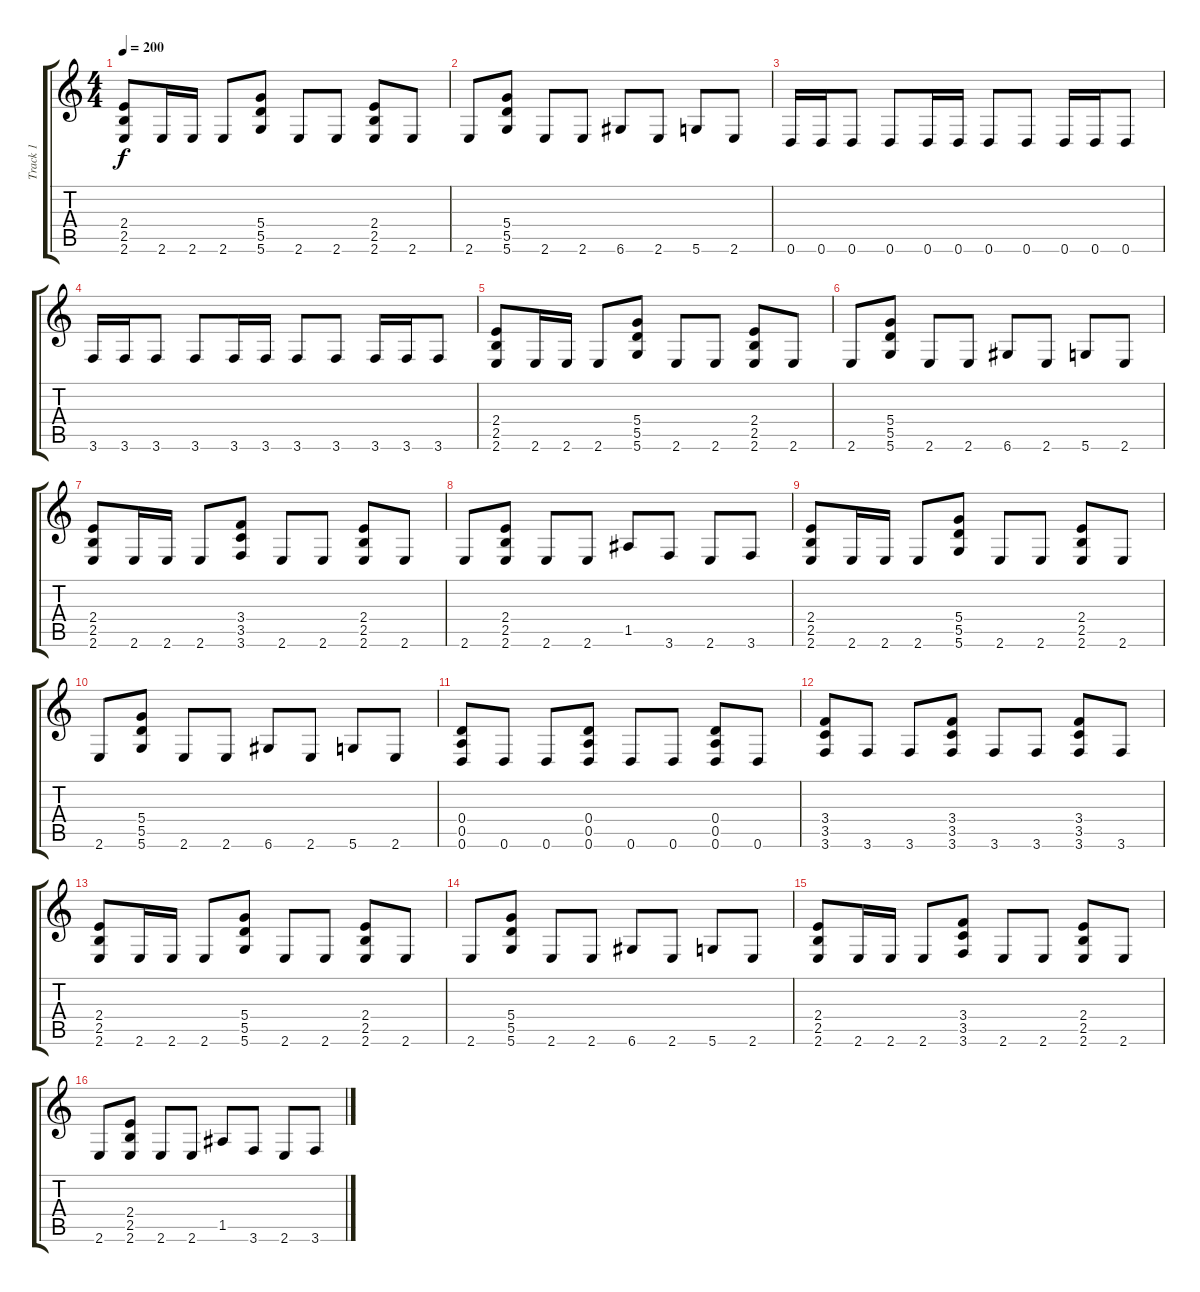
\track ("Track 1" "Track 1") {instrument acousticguitarsteel}
\staff {score tabs}
\tuning (E4 B3 G3 D3 A2 D2) {hide}
\ts (4 4)
\tempo 200
\clef g2
\ks c
(2.4 2.5 2.6).8{dy f} 2.6.16 2.6.16 2.6.8 (5.4 5.5 5.6).8 2.6.8 2.6.8 (2.4 2.5 2.6).8 2.6.8 |
2.6.8 (5.4 5.5 5.6).8 2.6.8 2.6.8 6.6.8 2.6.8 5.6.8 2.6.8 |
0.6.16 0.6.16 0.6.8 0.6.8 0.6.16 0.6.16 0.6.8 0.6.8 0.6.16 0.6.16 0.6.8 |
3.6.16 3.6.16 3.6.8 3.6.8 3.6.16 3.6.16 3.6.8 3.6.8 3.6.16 3.6.16 3.6.8 |
(2.4 2.5 2.6).8 2.6.16 2.6.16 2.6.8 (5.4 5.5 5.6).8 2.6.8 2.6.8 (2.4 2.5 2.6).8 2.6.8 |
2.6.8 (5.4 5.5 5.6).8 2.6.8 2.6.8 6.6.8 2.6.8 5.6.8 2.6.8 |
(2.4 2.5 2.6).8 2.6.16 2.6.16 2.6.8 (3.4 3.5 3.6).8 2.6.8 2.6.8 (2.4 2.5 2.6).8 2.6.8 |
2.6.8 (2.4 2.5 2.6).8 2.6.8 2.6.8 1.5.8 3.6.8 2.6.8 3.6.8 |
(2.4 2.5 2.6).8 2.6.16 2.6.16 2.6.8 (5.4 5.5 5.6).8 2.6.8 2.6.8 (2.4 2.5 2.6).8 2.6.8 |
2.6.8 (5.4 5.5 5.6).8 2.6.8 2.6.8 6.6.8 2.6.8 5.6.8 2.6.8 |
(0.4 0.5 0.6).8 0.6.8 0.6.8 (0.4 0.5 0.6).8 0.6.8 0.6.8 (0.4 0.5 0.6).8 0.6.8 |
(3.4 3.5 3.6).8 3.6.8 3.6.8 (3.4 3.5 3.6).8 3.6.8 3.6.8 (3.4 3.5 3.6).8 3.6.8 |
(2.4 2.5 2.6).8 2.6.16 2.6.16 2.6.8 (5.4 5.5 5.6).8 2.6.8 2.6.8 (2.4 2.5 2.6).8 2.6.8 |
2.6.8 (5.4 5.5 5.6).8 2.6.8 2.6.8 6.6.8 2.6.8 5.6.8 2.6.8 |
(2.4 2.5 2.6).8 2.6.16 2.6.16 2.6.8 (3.4 3.5 3.6).8 2.6.8 2.6.8 (2.4 2.5 2.6).8 2.6.8 |
2.6.8 (2.4 2.5 2.6).8 2.6.8 2.6.8 1.5.8 3.6.8 2.6.8 3.6.8
